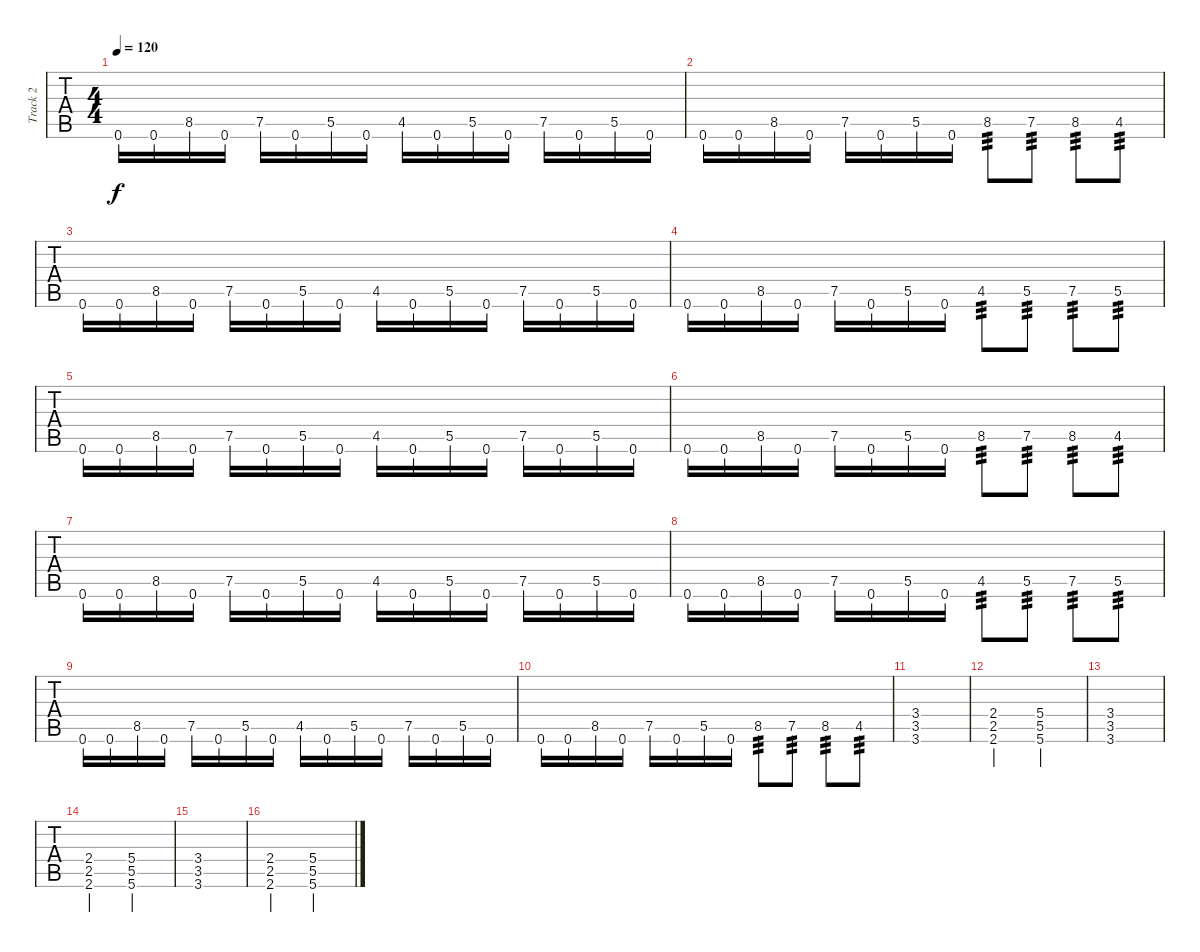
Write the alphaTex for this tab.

\track ("Track 2" "Track 2") {instrument distortionguitar bank 255}
\staff {tabs}
\tuning (D4 A3 F3 C3 G2 C2) {hide}
\ts (4 4)
\tempo 120
\clef g2
\ks c
0.6.16{dy f} 0.6.16 8.5.16 0.6.16 7.5.16 0.6.16 5.5.16 0.6.16 4.5.16 0.6.16 5.5.16 0.6.16 7.5.16 0.6.16 5.5.16 0.6.16 |
0.6.16 0.6.16 8.5.16 0.6.16 7.5.16 0.6.16 5.5.16 0.6.16 8.5.8{tp 3} 7.5.8{tp 3} 8.5.8{tp 3} 4.5.8{tp 3} |
0.6.16 0.6.16 8.5.16 0.6.16 7.5.16 0.6.16 5.5.16 0.6.16 4.5.16 0.6.16 5.5.16 0.6.16 7.5.16 0.6.16 5.5.16 0.6.16 |
0.6.16 0.6.16 8.5.16 0.6.16 7.5.16 0.6.16 5.5.16 0.6.16 4.5.8{tp 3} 5.5.8{tp 3} 7.5.8{tp 3} 5.5.8{tp 3} |
0.6.16 0.6.16 8.5.16 0.6.16 7.5.16 0.6.16 5.5.16 0.6.16 4.5.16 0.6.16 5.5.16 0.6.16 7.5.16 0.6.16 5.5.16 0.6.16 |
0.6.16 0.6.16 8.5.16 0.6.16 7.5.16 0.6.16 5.5.16 0.6.16 8.5.8{tp 3} 7.5.8{tp 3} 8.5.8{tp 3} 4.5.8{tp 3} |
0.6.16 0.6.16 8.5.16 0.6.16 7.5.16 0.6.16 5.5.16 0.6.16 4.5.16 0.6.16 5.5.16 0.6.16 7.5.16 0.6.16 5.5.16 0.6.16 |
0.6.16 0.6.16 8.5.16 0.6.16 7.5.16 0.6.16 5.5.16 0.6.16 4.5.8{tp 3} 5.5.8{tp 3} 7.5.8{tp 3} 5.5.8{tp 3} |
0.6.16 0.6.16 8.5.16 0.6.16 7.5.16 0.6.16 5.5.16 0.6.16 4.5.16 0.6.16 5.5.16 0.6.16 7.5.16 0.6.16 5.5.16 0.6.16 |
0.6.16 0.6.16 8.5.16 0.6.16 7.5.16 0.6.16 5.5.16 0.6.16 8.5.8{tp 3} 7.5.8{tp 3} 8.5.8{tp 3} 4.5.8{tp 3} |
(3.4 3.5 3.6).1 |
(2.4 2.5 2.6).2 (5.4 5.5 5.6).2 |
(3.4 3.5 3.6).1 |
(2.4 2.5 2.6).2 (5.4 5.5 5.6).2 |
(3.4 3.5 3.6).1 |
(2.4 2.5 2.6).2 (5.4 5.5 5.6).2
